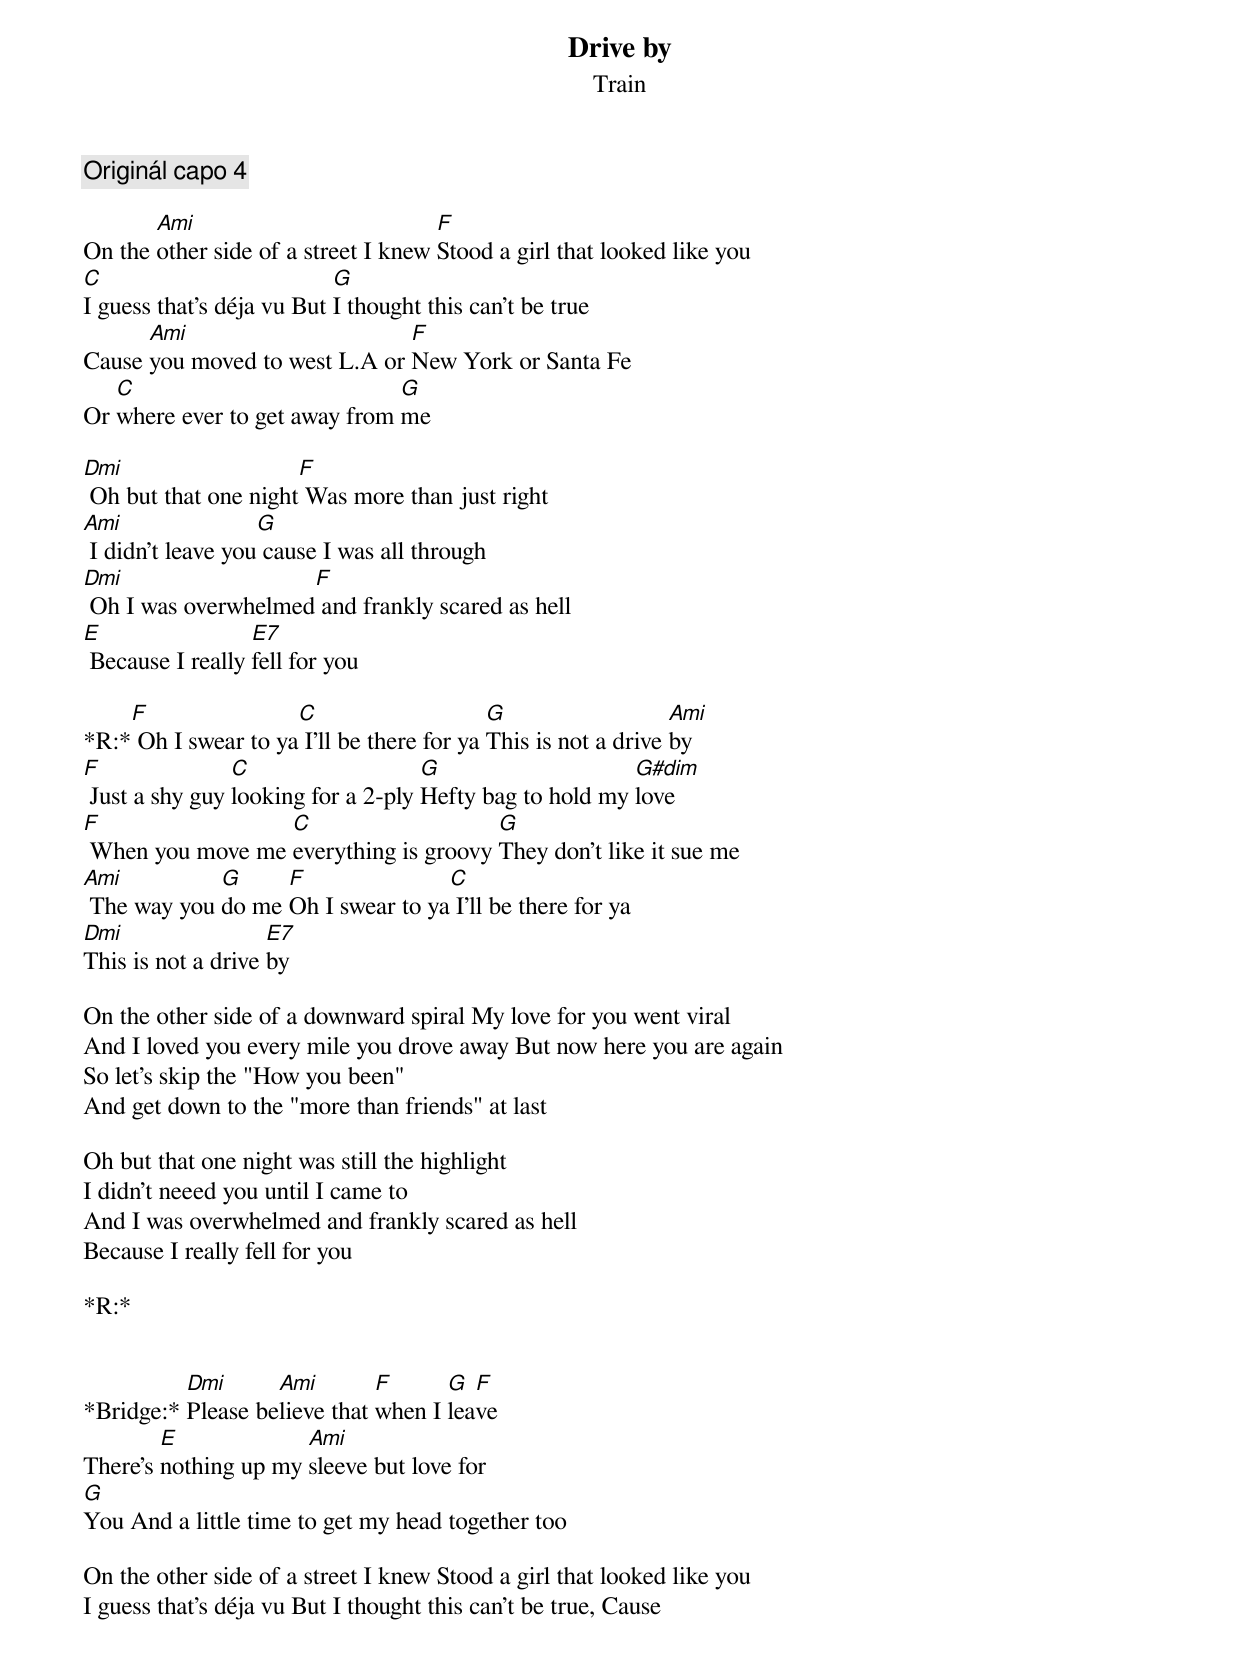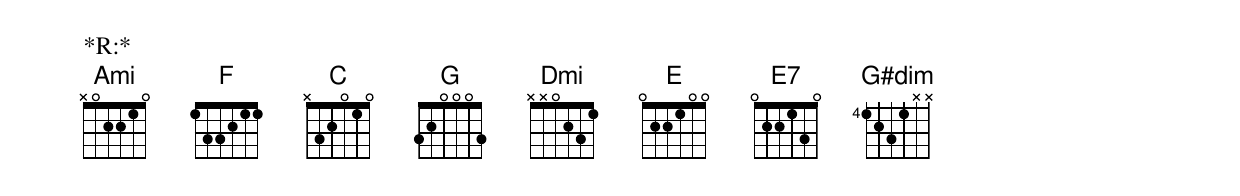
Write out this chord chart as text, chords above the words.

Drive by
Train


Originál capo 4

       Ami                           F
On the other side of a street I knew Stood a girl that looked like you
C                          G
I guess that's déja vu But I thought this can't be true
      Ami                      F
Cause you moved to west L.A or New York or Santa Fe
   C                           G
Or where ever to get away from me

Dmi                   F
 Oh but that one night Was more than just right
Ami                G
 I didn't leave you cause I was all through
Dmi                  F
 Oh I was overwhelmed and frankly scared as hell
E                 E7
 Because I really fell for you

    F                C                     G                   Ami
*R:* Oh I swear to ya I'll be there for ya This is not a drive by
F               C                   G                    G#dim
 Just a shy guy looking for a 2-ply Hefty bag to hold my love
F                 C                    G
 When you move me everything is groovy They don't like it sue me
Ami          G     F               C
 The way you do me Oh I swear to ya I'll be there for ya
Dmi                 E7
This is not a drive by

On the other side of a downward spiral My love for you went viral
And I loved you every mile you drove away But now here you are again
So let's skip the "How you been"
And get down to the "more than friends" at last

Oh but that one night was still the highlight
I didn't neeed you until I came to
And I was overwhelmed and frankly scared as hell
Because I really fell for you

*R:*


          Dmi      Ami        F      G  F
*Bridge:* Please believe that when I leave
        E             Ami
There's nothing up my sleeve but love for
G
You And a little time to get my head together too

On the other side of a street I knew Stood a girl that looked like you
I guess that's déja vu But I thought this can't be true, Cause

*R:*
